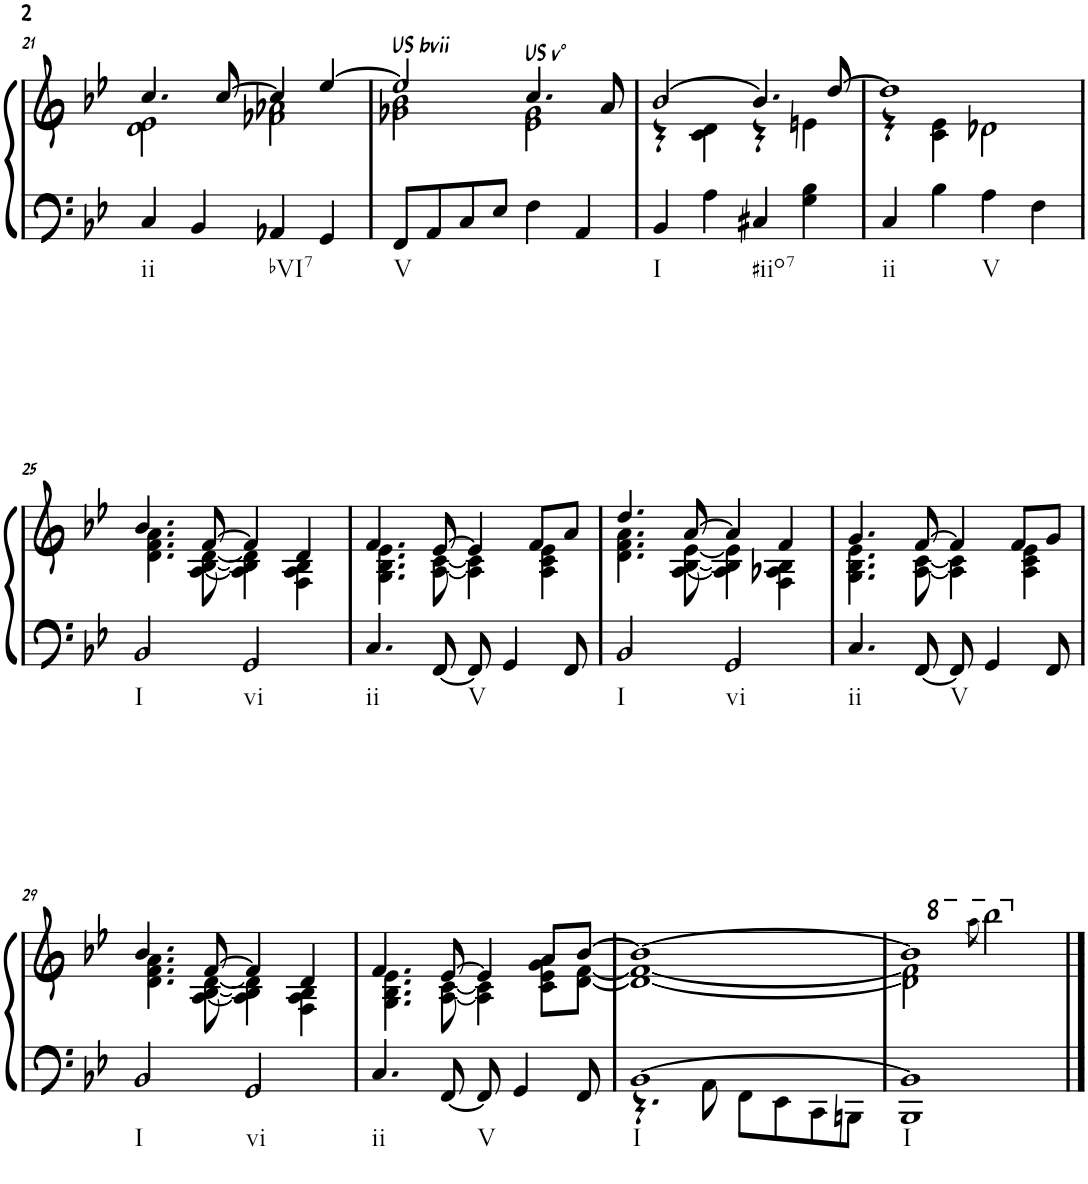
**kern	**kern
*part1	*part1
*staff2	*staff1
*I"Piano	*
*I'Pno.	*
!!LO:PB:g=z
*clefF4	*clefG2
*k[b-e-]	*k[b-e-]
*M4/4	*M4/4
=21	=21
*	*^
!LO:TX:b:t=ii	!	!
4C/	4.cc/	2d\ 2e-\
4BB-/	.	.
.	[8cc/	.
!LO:TX:b:t=bVI7	!	!
4AA-X/	4cc/]	2f-X\ 2a-X\
4GG/	[4ee-/	.
=22	=22	=22
!	!LO:TX:a:t=US bvii	!
!LO:TX:b:t=V	!	!
8FF/L	2ee-/]	2g-X\ 2b-\
8AA/	.	.
8C/	.	.
8E-/J	.	.
!	!LO:TX:a:t=US v°	!
4F\	4.cc/	2e-\ 2g-\
4AA/	.	.
.	8a/	.
=23	=23	=23
!LO:TX:b:t=I	!	!
4BB-/	[2b-/	4r
4A\	.	4c\ 4d\
!LO:TX:b:t=#iio7	!	!
4C#X/	4.b-/]	4r
4G\ 4B-\	.	4en\
.	[8dd/	.
=24	=24	=24
!LO:TX:b:t=ii	!	!
4C/	1dd]	4r
4B-\	.	4c\ 4e-\
!LO:TX:b:t=V	!	!
4A\	.	2d-X\
4F\	.	.
!!LO:LB:g=z	!!
=25	=25	=25
!LO:TX:b:t=I	!	!
2BB-/	4.b-/	4.d\ 4.f\ 4.a\
.	[8f/	[8A\ [8B-\ [8d\
!LO:TX:b:t=vi	!	!
2GG/	4f/]	4A\] 4B-\] 4d\]
.	4d/	4F\ 4A\ 4B-\
=26	=26	=26
!LO:TX:b:t=ii	!	!
4.C/	4.f/	4.G\ 4.B-\ 4.e-\
[8FF/	[8e-/	[8A\ [8c\
!LO:TX:b:t=V	!	!
8FF/]	4e-/]	4A\] 4c\]
4GG/	.	.
.	8f/L	4A\ 4c\ 4e-\
8FF/	8a/J	.
=27	=27	=27
!LO:TX:b:t=I	!	!
2BB-/	4.dd/	4.d\ 4.f\ 4.a\
.	[8a/	[8A\ [8B-\ [8e-\
!LO:TX:b:t=vi	!	!
2GG/	4a/]	4A\] 4B-\] 4e-\]
.	4f/	4F\ 4A-X\ 4B-\
=28	=28	=28
!LO:TX:b:t=ii	!	!
4.C/	4.g/	4.G\ 4.B-\ 4.e-\
[8FF/	[8f/	[8A\ [8c\
!LO:TX:b:t=V	!	!
8FF/]	4f/]	4A\] 4c\]
4GG/	.	.
.	8f/L	4A\ 4c\ 4e-\
8FF/	8g/J	.
!!LO:LB:g=z	!!
=29	=29	=29
!LO:TX:b:t=I	!	!
2BB-/	4.b-/	4.d\ 4.f\ 4.a\
.	[8f/	[8A\ [8B-\ [8d\
!LO:TX:b:t=vi	!	!
2GG/	4f/]	4A\] 4B-\] 4d\]
.	4d/	4F\ 4A\ 4B-\
=30	=30	=30
!LO:TX:b:t=ii	!	!
4.C/	4.f/	4.G\ 4.B-\ 4.e-\
[8FF/	[8e-/	[8A\ [8c\
!LO:TX:b:t=V	!	!
8FF/]	4e-/]	4A\] 4c\]
4GG/	.	.
.	8a/L	8c\ 8e-\ 8g\ 8a\L
8FF/	[8b-/J	[8d\ [8f\J
=31	=31	=31
*^	*	*
!LO:TX:b:t=I	!	!	!
[1BB-	4.r	1b-_	1d_ 1f_
.	8AA\	.	.
.	8FF\L	.	.
.	8EE-\	.	.
.	8CC\	.	.
.	8BBBn\J	.	.
=32	=32	=32	=32
*	*	*8va	*
!LO:TX:b:t=I	!	!	!
1BB-]	1BBB-	1bb-]	2dd\] 2ff\]
.	.	.	8qaaa\
.	.	.	2bbb-\
*v	*v	*	*
*	*X8va	*
*	*v	*v
==	==
*-	*-
